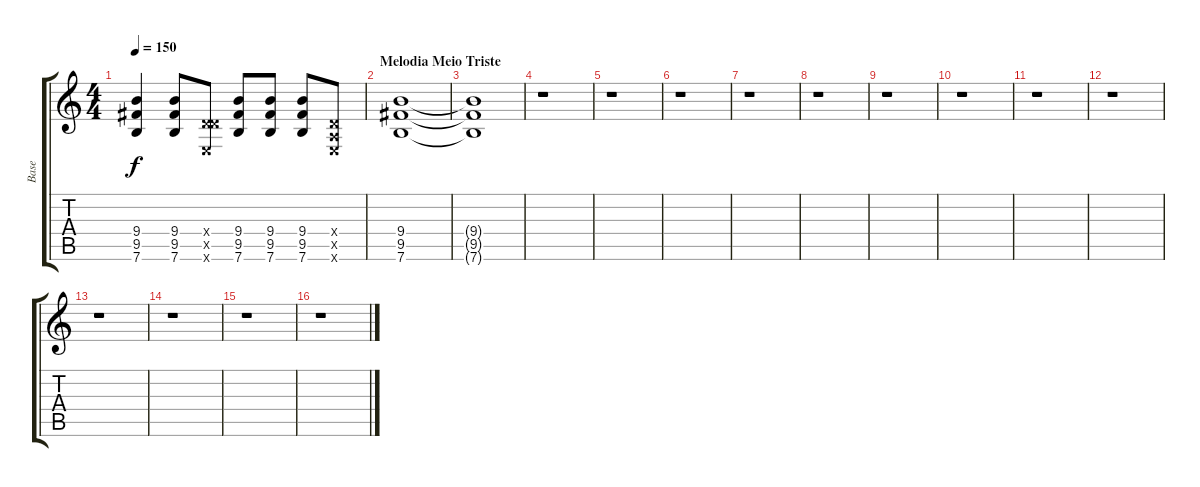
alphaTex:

\track ("Base" "Base") {instrument distortionguitar}
\staff {score tabs}
\tuning (E4 B3 G3 D3 A2 E2) {hide}
\ts (4 4)
\tempo 150
\clef g2
\ks c
(9.4 9.5 7.6).4{dy f} (9.4 9.5 7.6).8 (0.4{x} 5.5{x} 0.6{x}).8 (9.4 9.5 7.6).8 (9.4 9.5 7.6).8 (9.4 9.5 7.6).8 (0.4{x} 0.5{x} 0.6{x}).8 |
\section ("" "Melodia Meio Triste")
(9.4 9.5 7.6).1{volume 0} |
(9.4{t} 9.5{t} 7.6{t}).1 |
r.1 |
r.1 |
r.1 |
r.1 |
r.1 |
r.1 |
r.1 |
r.1 |
r.1 |
r.1 |
r.1 |
r.1 |
r.1
